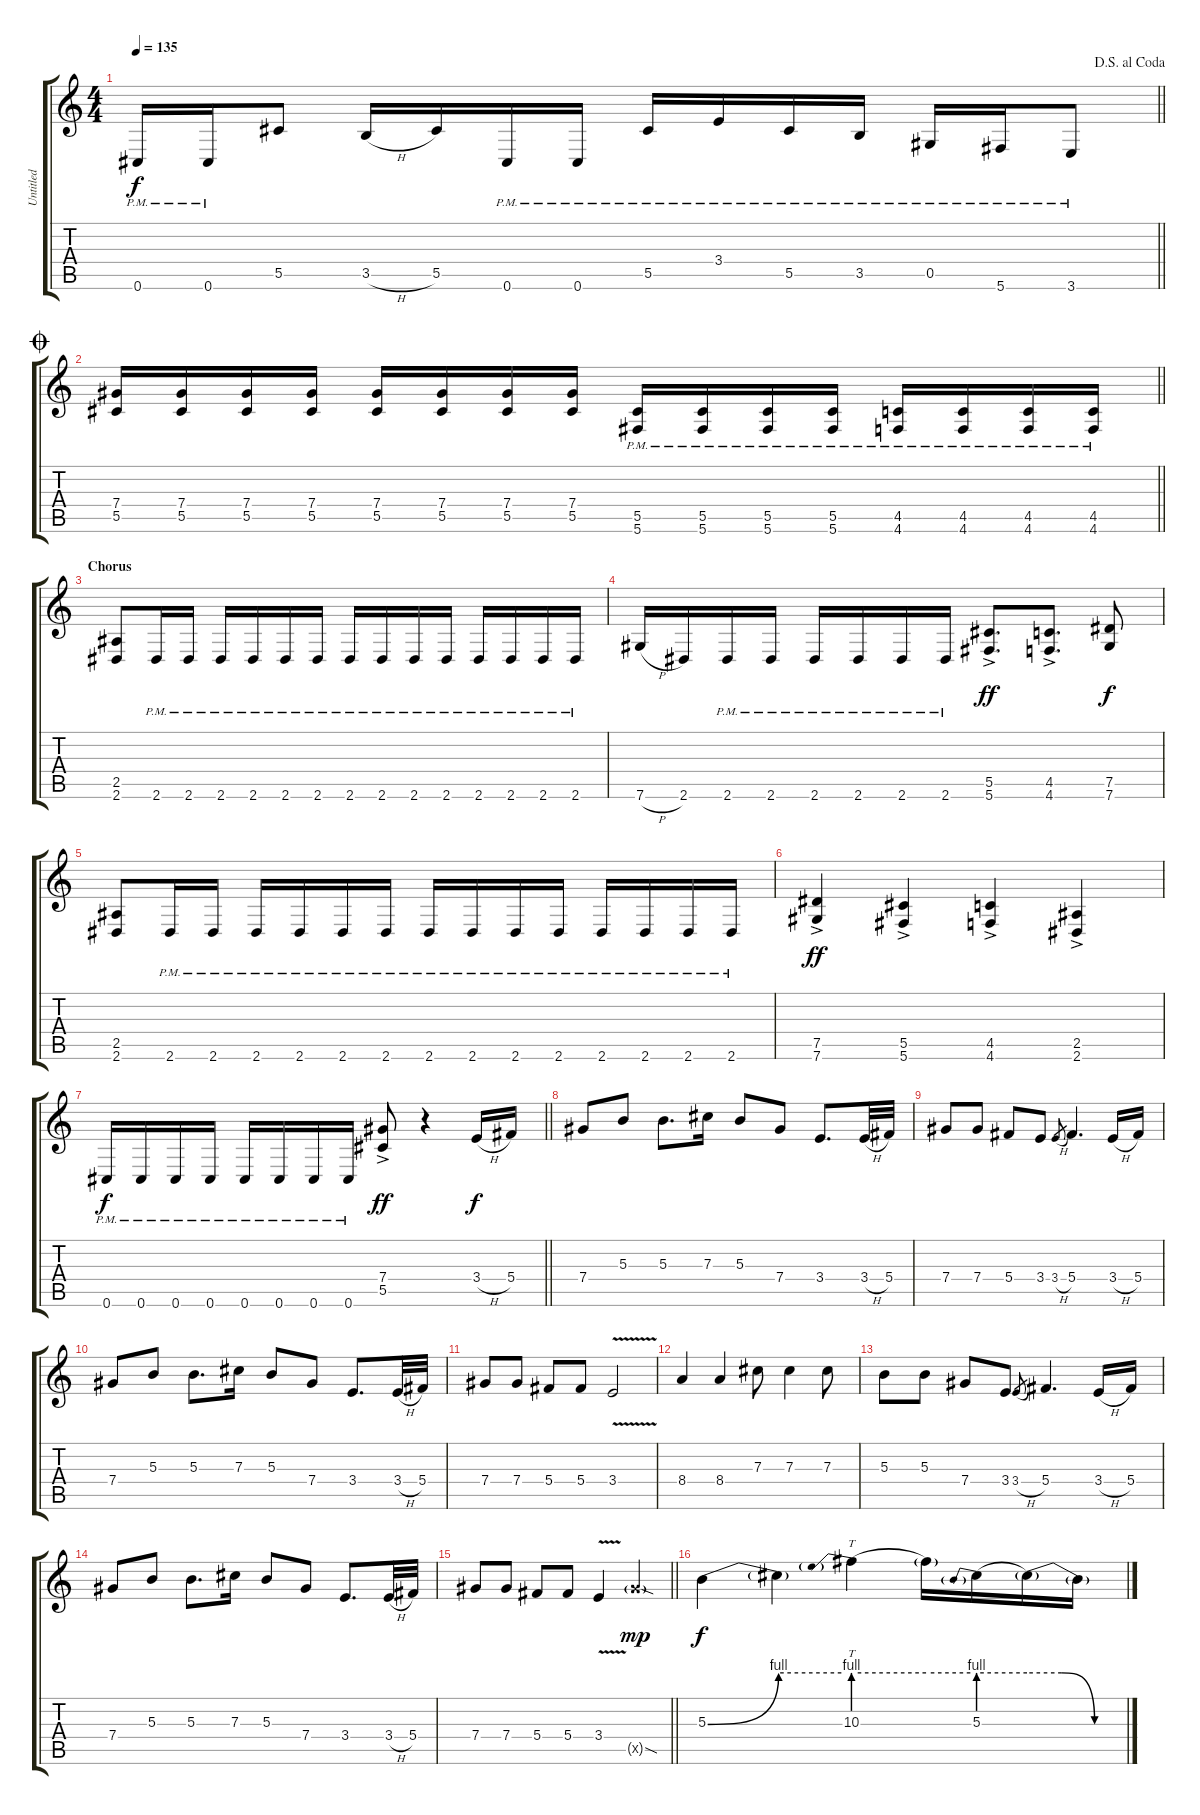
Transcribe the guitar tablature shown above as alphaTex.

\track ("Untitled" "Untitled") {instrument overdrivenguitar}
\staff {score tabs}
\tuning (Eb4 Bb3 Gb3 Db3 Ab2 Db2) {hide}
\ts (4 4)
\jump dalsegnoalcoda
\tempo 135
\clef g2
\barLineRight lightlight
\ks c
0.6{pm}.16{dy f} 0.6{pm}.16 5.5.8 3.5{h}.16 5.5.16 0.6{pm}.16 0.6{pm}.16 5.5{pm}.16 3.4{pm}.16 5.5{pm}.16 3.5{pm}.16 0.5{pm}.16 5.6{pm}.16 3.6{pm}.8 |
\jump coda
\barLineRight lightlight
(7.4 5.5).16 (7.4 5.5).16 (7.4 5.5).16 (7.4 5.5).16 (7.4 5.5).16 (7.4 5.5).16 (7.4 5.5).16 (7.4 5.5).16 (5.5{pm} 5.6{pm}).16 (5.5{pm} 5.6{pm}).16 (5.5{pm} 5.6{pm}).16 (5.5{pm} 5.6{pm}).16 (4.5{pm} 4.6{pm}).16 (4.5{pm} 4.6{pm}).16 (4.5{pm} 4.6{pm}).16 (4.5{pm} 4.6{pm}).16 |
\section ("" "Chorus")
(2.5 2.6).8 2.6{pm}.16 2.6{pm}.16 2.6{pm}.16 2.6{pm}.16 2.6{pm}.16 2.6{pm}.16 2.6{pm}.16 2.6{pm}.16 2.6{pm}.16 2.6{pm}.16 2.6{pm}.16 2.6{pm}.16 2.6{pm}.16 2.6{pm}.16 |
7.6{h}.16 2.6.16 2.6{pm}.16 2.6{pm}.16 2.6{pm}.16 2.6{pm}.16 2.6{pm}.16 2.6{pm}.16 (5.5{ac} 5.6{ac}).8{d dy ff} (4.5{ac} 4.6{ac}).8{d} (7.5 7.6).8{dy f} |
(2.5 2.6).8 2.6{pm}.16 2.6{pm}.16 2.6{pm}.16 2.6{pm}.16 2.6{pm}.16 2.6{pm}.16 2.6{pm}.16 2.6{pm}.16 2.6{pm}.16 2.6{pm}.16 2.6{pm}.16 2.6{pm}.16 2.6{pm}.16 2.6{pm}.16 |
(7.5{ac} 7.6{ac}).4{dy ff} (5.5{ac} 5.6{ac}).4 (4.5{ac} 4.6{ac}).4 (2.5{ac} 2.6{ac}).4 |
\barLineRight lightlight
0.6{pm}.16{dy f} 0.6{pm}.16 0.6{pm}.16 0.6{pm}.16 0.6{pm}.16 0.6{pm}.16 0.6{pm}.16 0.6{pm}.16 (7.4{ac} 5.5{ac}).8{dy ff} r.4 3.4{h}.16{dy f} 5.4.16 |
7.4.8 5.3.8 5.3.8{d} 7.3.16 5.3.8 7.4.8 3.4.8{d} 3.4{h}.32 5.4.32 |
7.4.8 7.4.8 5.4.8 3.4.8 3.4{h}.8{gr} 5.4.4{d} 3.4{h}.16 5.4.16 |
7.4.8 5.3.8 5.3.8{d} 7.3.16 5.3.8 7.4.8 3.4.8{d} 3.4{h}.32 5.4.32 |
7.4.8 7.4.8 5.4.8 5.4.8 3.4{v}.2 |
8.4.4 8.4.4 7.3.8 7.3.4 7.3.8 |
5.3.8 5.3.8 7.4.8 3.4.8 3.4{h}.8{gr} 5.4.4{d} 3.4{h}.16 5.4.16 |
7.4.8 5.3.8 5.3.8{d} 7.3.16 5.3.8 7.4.8 3.4.8{d} 3.4{h}.32 5.4.32 |
\barLineRight lightlight
7.4.8 7.4.8 5.4.8 5.4.8 3.4{v}.4 12.5{sod g x}.4{dy mp} |
5.3{be (bend 0 0 60 4)}.4{dy f} 5.3{be (hold 0 4 60 4) t}.4 10.3{be (prebend 0 4 60 4)}.4{tt} 10.3{be (hold 0 4 60 4) t}.16 5.3{be (prebend 0 4 60 4)}.16 5.3{be (custom 0 4 20 4 40 0 60 0) t}.16 5.3{t}.16
